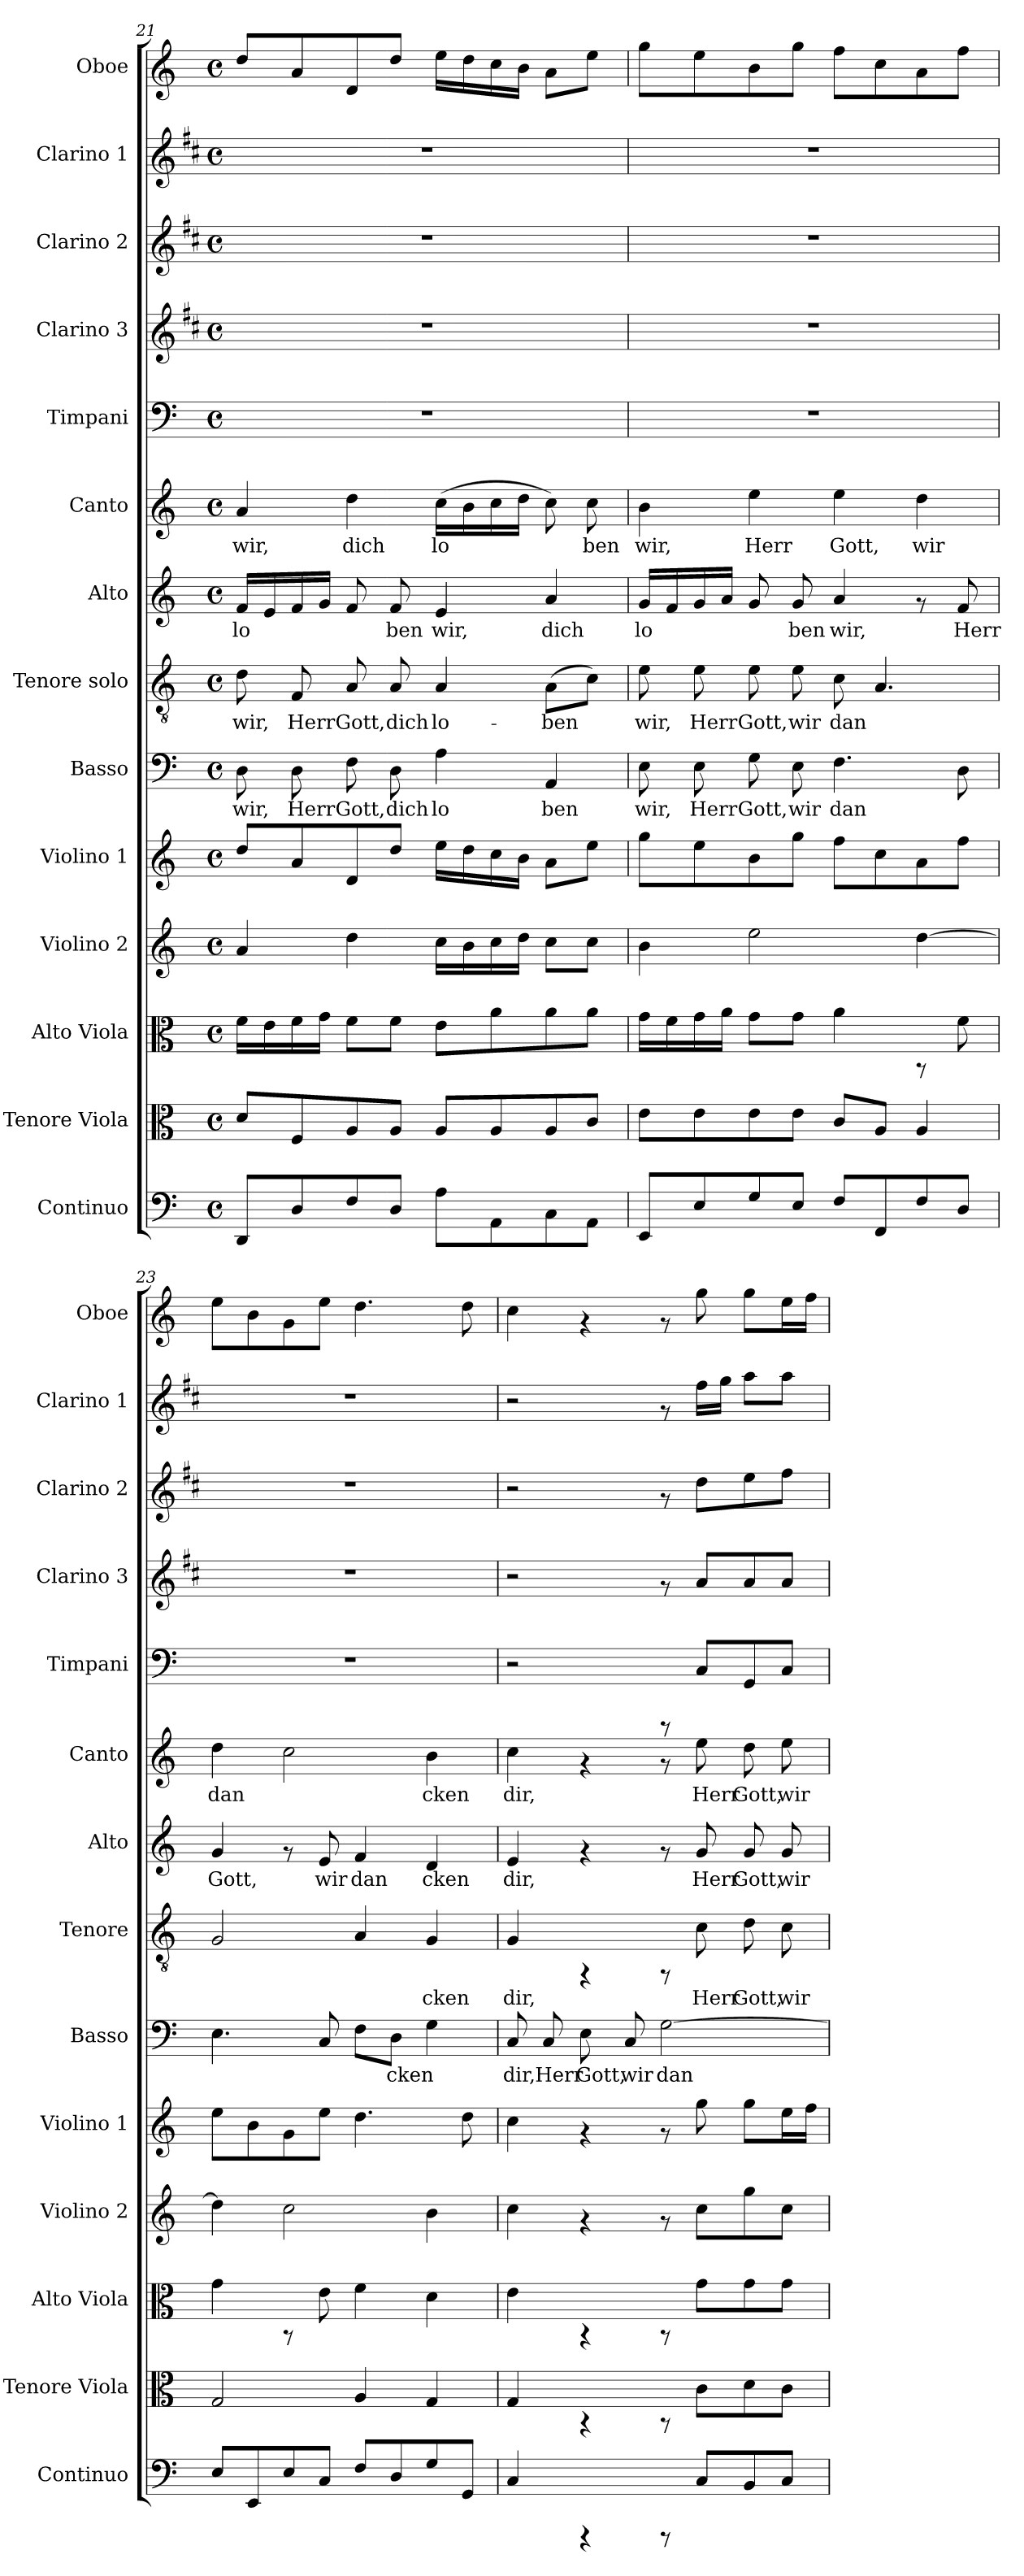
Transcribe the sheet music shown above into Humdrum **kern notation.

**kern	**kern	**kern	**kern	**kern	**kern	**text	**kern	**text	**kern	**text	**kern	**text	**kern	**kern	**kern	**kern	**kern
*part14	*part13	*part12	*part11	*part10	*part9	*part9	*part8	*part8	*part7	*part7	*part6	*part6	*part5	*part4	*part3	*part2	*part1
*staff14	*staff13	*staff12	*staff11	*staff10	*staff9	*staff9	*staff8	*staff8	*staff7	*staff7	*staff6	*staff6	*staff5	*staff4	*staff3	*staff2	*staff1
*I"Continuo	*I"Tenore Viola	*I"Alto Viola	*I"Violino 2	*I"Violino 1	*I"Basso	*	*I"Tenore solo	*	*I"Alto	*	*I"Canto	*	*I"Timpani	*I"Clarino 3	*I"Clarino 2	*I"Clarino 1	*I"Oboe
*I'Continuo	*I'Tenore Viola	*I'Alto Viola	*I'Violino 2	*I'Violino 1	*I'Basso	*	*I'Tenore	*	*I'Alto	*	*I'Canto	*	*I'Timpani	*I'Clarino 3	*I'Clarino 2	*I'Clarino 1	*I'Oboe
!!LO:PB:g=z
*clefF4	*clefC3	*clefC3	*clefG2	*clefG2	*clefF4	*	*clefGv2	*	*clefG2	*	*clefG2	*	*clefF4	*clefG2	*clefG2	*clefG2	*clefG2
*	*	*	*	*	*	*	*	*	*	*	*	*	*	*ITrd1c2	*ITrd1c2	*ITrd1c2	*
*k[]	*k[]	*k[]	*k[]	*k[]	*k[]	*	*k[]	*	*k[]	*	*k[]	*	*k[]	*k[]	*k[]	*k[]	*k[]
*C:	*C:	*C:	*C:	*C:	*C:	*	*C:	*	*C:	*	*C:	*	*C:	*C:	*C:	*C:	*C:
*M4/4	*M4/4	*M4/4	*M4/4	*M4/4	*M4/4	*	*M4/4	*	*M4/4	*	*M4/4	*	*M4/4	*M4/4	*M4/4	*M4/4	*M4/4
*met(c)	*met(c)	*met(c)	*met(c)	*met(c)	*met(c)	*	*met(c)	*	*met(c)	*	*met(c)	*	*met(c)	*met(c)	*met(c)	*met(c)	*met(c)
=21	=21	=21	=21	=21	=21	=21	=21	=21	=21	=21	=21	=21	=21	=21	=21	=21	=21
!	!	!	!	!	!	!LO:LY:b:cj	!	!LO:LY:b	!	!LO:LY:b:cj	!	!LO:LY:b:cj	!	!	!	!	!
8DD/L	8d/L	16f\L	4a/	8dd/L	8D\	wir,	8d\	wir,	16f/L	lo	4a/	wir,	1r	1r	1r	1r	8dd/L
!	!	!	!	!	!	!	!	!	!	!LO:LY:b:cj	!	!	!	!	!	!	!
.	.	16e\	.	.	.	.	.	.	16e/	.	.	.	.	.	.	.	.
!	!	!	!	!	!	!LO:LY:b:cj	!	!LO:LY:b	!	!LO:LY:b:cj	!	!	!	!	!	!	!
8D/	8F/	16f\	.	8a/	8D\	Herr	8F/	Herr	16f/	.	.	.	.	.	.	.	8a/
!	!	!	!	!	!	!	!	!	!	!LO:LY:b:cj	!	!	!	!	!	!	!
.	.	16g\J	.	.	.	.	.	.	16g/J	.	.	.	.	.	.	.	.
!	!	!	!	!	!	!LO:LY:b:cj	!	!LO:LY:b	!	!LO:LY:b:cj	!	!LO:LY:b:cj	!	!	!	!	!
8F/	8A/	8f\L	4dd\	8d/	8F\	Gott,	8A/	Gott,	8f/	.	4dd\	dich	.	.	.	.	8d/
!	!	!	!	!	!	!LO:LY:b:cj	!	!LO:LY:b	!	!LO:LY:b:cj	!	!	!	!	!	!	!
8D/J	8A/J	8f\J	.	8dd/J	8D\	dich	8A/	dich	8f/	ben	.	.	.	.	.	.	8dd/J
!	!	!	!	!	!	!LO:LY:b:cj	!	!LO:LY:b	!	!LO:LY:b:cj	!	!LO:LY:b:cj	!	!	!	!	!
8A\L	8A/L	8e\L	16cc\L	16ee\L	4A\	lo	4A/	lo-	4e/	wir,	(>16cc\L	lo-	.	.	.	.	16ee\L
!	!	!	!	!	!	!	!	!	!	!	!	!LO:LY:b:cj	!	!	!	!	!
.	.	.	16b\	16dd\	.	.	.	.	.	.	16b\	--	.	.	.	.	16dd\
!	!	!	!	!	!	!	!	!	!	!	!	!LO:LY:b:cj	!	!	!	!	!
8AA\	8A/	8a\	16cc\	16cc\	.	.	.	.	.	.	16cc\	--	.	.	.	.	16cc\
!	!	!	!	!	!	!	!	!	!	!	!	!LO:LY:b:cj	!	!	!	!	!
.	.	.	16dd\J	16b\J	.	.	.	.	.	.	16dd\J	--	.	.	.	.	16b\J
!	!	!	!	!	!	!LO:LY:b:cj	!	!LO:LY:b	!	!LO:LY:b:cj	!	!LO:LY:b:cj	!	!	!	!	!
8C\	8A/	8a\	8cc\L	8a\L	4AA/	ben	(>8A\L	-ben	4a/	dich	8cc\)	--	.	.	.	.	8a\L
!	!	!	!	!	!	!	!	!LO:LY:b	!	!	!	!LO:LY:b:cj	!	!	!	!	!
8AA\J	8c/J	8a\J	8cc\J	8ee\J	.	.	8c\J)	.	.	.	8cc\	-ben	.	.	.	.	8ee\J
=22	=22	=22	=22	=22	=22	=22	=22	=22	=22	=22	=22	=22	=22	=22	=22	=22	=22
!	!	!	!	!	!	!LO:LY:b:cj	!	!LO:LY:b	!	!LO:LY:b:cj	!	!LO:LY:b:cj	!	!	!	!	!
8EE/L	8e\L	16g\L	4b\	8gg\L	8E\	wir,	8e\	wir,	16g/L	lo	4b\	wir,	1r	1r	1r	1r	8gg\L
!	!	!	!	!	!	!	!	!	!	!LO:LY:b:cj	!	!	!	!	!	!	!
.	.	16f\	.	.	.	.	.	.	16f/	.	.	.	.	.	.	.	.
!	!	!	!	!	!	!LO:LY:b:cj	!	!LO:LY:b	!	!LO:LY:b:cj	!	!	!	!	!	!	!
8E/	8e\	16g\	.	8ee\	8E\	Herr	8e\	Herr	16g/	.	.	.	.	.	.	.	8ee\
!	!	!	!	!	!	!	!	!	!	!LO:LY:b:cj	!	!	!	!	!	!	!
.	.	16a\J	.	.	.	.	.	.	16a/J	.	.	.	.	.	.	.	.
!	!	!	!	!	!	!LO:LY:b:cj	!	!LO:LY:b	!	!LO:LY:b:cj	!	!LO:LY:b:cj	!	!	!	!	!
8G/	8e\	8g\L	2ee\	8b\	8G\	Gott,	8e\	Gott,	8g/	.	4ee\	Herr	.	.	.	.	8b\
!	!	!	!	!	!	!LO:LY:b:cj	!	!LO:LY:b	!	!LO:LY:b:cj	!	!	!	!	!	!	!
8E/J	8e\J	8g\J	.	8gg\J	8E\	wir	8e\	wir	8g/	ben	.	.	.	.	.	.	8gg\J
!	!	!	!	!	!	!LO:LY:b:cj	!	!LO:LY:b	!	!LO:LY:b:cj	!	!LO:LY:b:cj	!	!	!	!	!
8F/L	8c/L	4a\	.	8ff\L	4.F\	dan	8c\	dan-	4a/	wir,	4ee\	Gott,	.	.	.	.	8ff\L
!	!	!	!	!	!	!	!	!LO:LY:b	!	!	!	!	!	!	!	!	!
8FF/	8A/J	.	.	8cc\	.	.	4.A/	--	.	.	.	.	.	.	.	.	8cc\
!	!	!	!	!	!	!	!	!	!	!	!	!LO:LY:b:cj	!	!	!	!	!
8F/	4A/	8rAA	[>4dd\	8a\	.	.	.	.	8rf	.	4dd\	wir	.	.	.	.	8a\
!	!	!	!	!	!	!LO:LY:b:cj	!	!	!	!LO:LY:b:cj	!	!	!	!	!	!	!
8D/J	.	8f\	.	8ff\J	8D\	.	.	.	8f/	Herr	.	.	.	.	.	.	8ff\J
=23	=23	=23	=23	=23	=23	=23	=23	=23	=23	=23	=23	=23	=23	=23	=23	=23	=23
!	!	!	!	!	!	!LO:LY:b:cj	!	!LO:LY:b	!	!LO:LY:b:cj	!	!LO:LY:b:cj	!	!	!	!	!
8E/L	2G/	4g\	4dd\]	8ee\L	4.E\	.	2G/	--	4g/	Gott,	4dd\	dan-	1r	1r	1r	1r	8ee\L
8EE/	.	.	.	8b\	.	.	.	.	.	.	.	.	.	.	.	.	8b\
!	!	!	!	!	!	!	!	!	!	!	!	!LO:LY:b:cj	!	!	!	!	!
8E/	.	8rAA	2cc\	8g\	.	.	.	.	8rf	.	2cc\	--	.	.	.	.	8g\
!	!	!	!	!	!	!LO:LY:b:cj	!	!	!	!LO:LY:b:cj	!	!	!	!	!	!	!
8C/J	.	8e\	.	8ee\J	8C/	.	.	.	8e/	wir	.	.	.	.	.	.	8ee\J
!	!	!	!	!	!	!LO:LY:b:cj	!	!LO:LY:b	!	!LO:LY:b:cj	!	!	!	!	!	!	!
8F/L	4A/	4f\	.	4.dd\	8F\L	.	4A/	--	4f/	dan	.	.	.	.	.	.	4.dd\
!	!	!	!	!	!	!LO:LY:b:cj	!	!	!	!	!	!	!	!	!	!	!
8D/	.	.	.	.	8D\J	cken	.	.	.	.	.	.	.	.	.	.	.
!	!	!	!	!	!	!LO:LY:b:cj	!	!LO:LY:b	!	!LO:LY:b:cj	!	!LO:LY:b:cj	!	!	!	!	!
8G/	4G/	4d\	4b\	.	4G\	.	4G/	-cken	4d/	cken	4b\	-cken	.	.	.	.	.
8GG/J	.	.	.	8dd\	.	.	.	.	.	.	.	.	.	.	.	.	8dd\
=24	=24	=24	=24	=24	=24	=24	=24	=24	=24	=24	=24	=24	=24	=24	=24	=24	=24
!	!	!	!	!	!	!LO:LY:b:cj	!	!LO:LY:b	!	!LO:LY:b:cj	!	!LO:LY:b:cj	!	!	!	!	!
4C/	4G/	4e\	4cc\	4cc\	8C/	dir,	4G/	dir,	4e/	dir,	4cc\	dir,	2r	2r	2r	2r	4cc\
!	!	!	!	!	!	!LO:LY:b:cj	!	!	!	!	!	!	!	!	!	!	!
.	.	.	.	.	8C/	Herr	.	.	.	.	.	.	.	.	.	.	.
!	!	!	!	!	!	!LO:LY:b:cj	!	!	!	!	!	!	!	!	!	!	!
4rCCC	4rAA	4rAA	4rf	4rf	8E\	Gott,	4rFF	.	4rf	.	4rf	.	.	.	.	.	4rf
!	!	!	!	!	!	!LO:LY:b:cj	!	!	!	!	!	!	!	!	!	!	!
.	.	.	.	.	8C/	wir	.	.	.	.	.	.	.	.	.	.	.
!	!	!	!	!	!	!LO:LY:b:cj	!	!	!	!	!	!	!	!	!	!	!
8rCCC	8rAA	8rAA	8rf	8rf	[>2G\	dan	8rFF	.	8rf	.	8rf	.	8rCCC	8rf	8rf	8rf	8rf
!	!	!	!	!	!	!	!	!LO:LY:b	!	!LO:LY:b:cj	!	!LO:LY:b:cj	!	!	!	!	!
8C/L	8c\L	8g\L	8cc\L	8gg\	.	.	8c\	Herr	8g/	Herr	8ee\	Herr	8C/L	8g/L	8cc\L	16ee\L	8gg\
.	.	.	.	.	.	.	.	.	.	.	.	.	.	.	.	16ff\J	.
!	!	!	!	!	!	!	!	!LO:LY:b	!	!LO:LY:b:cj	!	!LO:LY:b:cj	!	!	!	!	!
8BB/	8d\	8g\	8gg\	8gg\L	.	.	8d\	Gott,	8g/	Gott,	8dd\	Gott,	8GG/	8g/	8dd\	8gg\L	8gg\L
!	!	!	!	!	!	!	!	!LO:LY:b	!	!LO:LY:b:cj	!	!LO:LY:b:cj	!	!	!	!	!
8C/J	8c\J	8g\J	8cc\J	16ee\	.	.	8c\	wir	8g/	wir	8ee\	wir	8C/J	8g/J	8ee\J	8gg\J	16ee\
.	.	.	.	16ff\J	.	.	.	.	.	.	.	.	.	.	.	.	16ff\J
=	=	=	=	=	=	=	=	=	=	=	=	=	=	=	=	=	=
*-	*-	*-	*-	*-	*-	*-	*-	*-	*-	*-	*-	*-	*-	*-	*-	*-	*-
